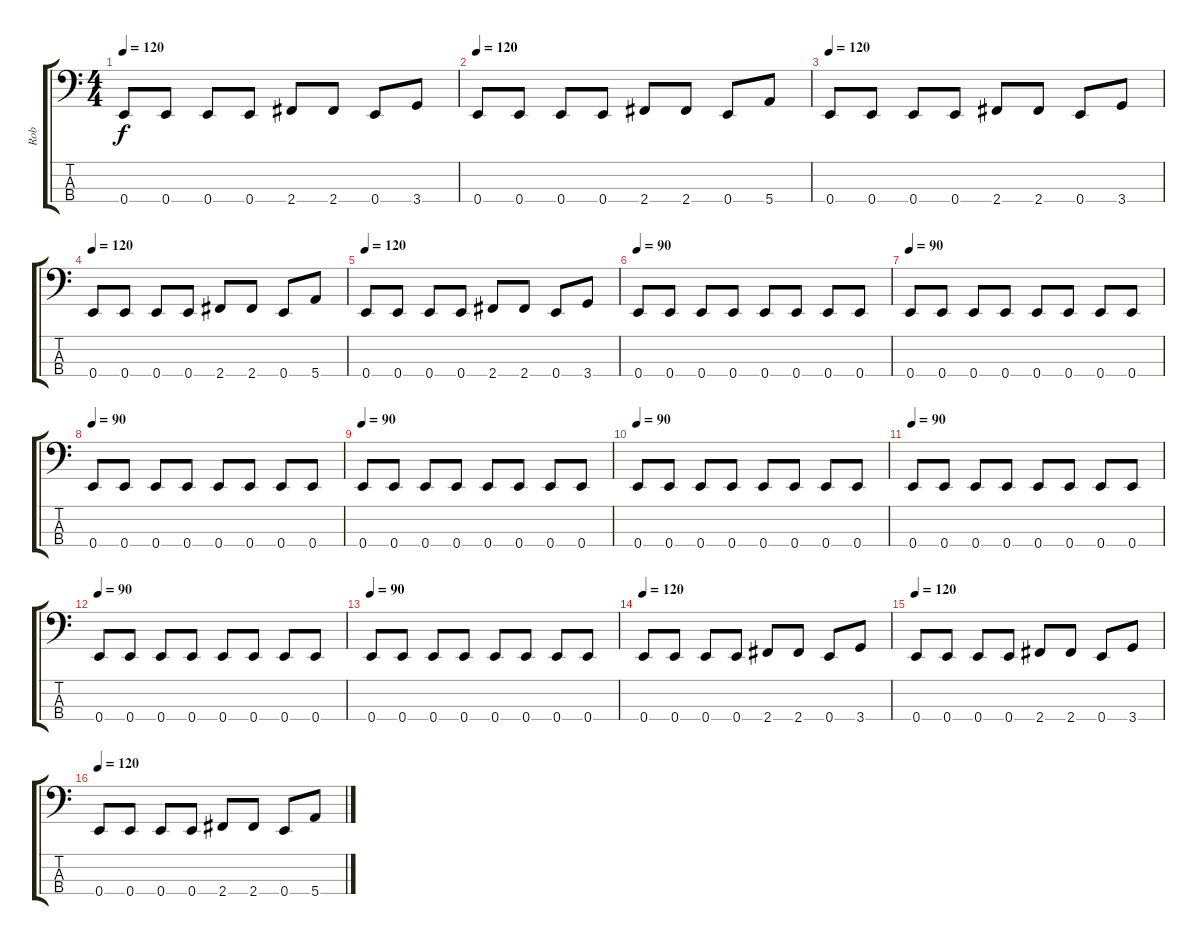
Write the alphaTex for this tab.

\track ("Rob" "Rob") {instrument electricbassfinger}
\staff {score tabs}
\tuning (G2 D2 A1 E1) {hide}
\ts (4 4)
\tempo 120
\clef f4
\ks c
0.4.8{dy f} 0.4.8 0.4.8 0.4.8 2.4.8 2.4.8 0.4.8 3.4.8 |
\tempo 120
0.4.8 0.4.8 0.4.8 0.4.8 2.4.8 2.4.8 0.4.8 5.4.8 |
\tempo 120
0.4.8 0.4.8 0.4.8 0.4.8 2.4.8 2.4.8 0.4.8 3.4.8 |
\tempo 120
0.4.8 0.4.8 0.4.8 0.4.8 2.4.8 2.4.8 0.4.8 5.4.8 |
\tempo 120
0.4.8 0.4.8 0.4.8 0.4.8 2.4.8 2.4.8 0.4.8 3.4.8 |
\tempo 90
0.4.8 0.4.8 0.4.8 0.4.8 0.4.8 0.4.8 0.4.8 0.4.8 |
\tempo 90
0.4.8 0.4.8 0.4.8 0.4.8 0.4.8 0.4.8 0.4.8 0.4.8 |
\tempo 90
0.4.8 0.4.8 0.4.8 0.4.8 0.4.8 0.4.8 0.4.8 0.4.8 |
\tempo 90
0.4.8 0.4.8 0.4.8 0.4.8 0.4.8 0.4.8 0.4.8 0.4.8 |
\tempo 90
0.4.8 0.4.8 0.4.8 0.4.8 0.4.8 0.4.8 0.4.8 0.4.8 |
\tempo 90
0.4.8 0.4.8 0.4.8 0.4.8 0.4.8 0.4.8 0.4.8 0.4.8 |
\tempo 90
0.4.8 0.4.8 0.4.8 0.4.8 0.4.8 0.4.8 0.4.8 0.4.8 |
\tempo 90
0.4.8 0.4.8 0.4.8 0.4.8 0.4.8 0.4.8 0.4.8 0.4.8 |
\tempo 120
0.4.8 0.4.8 0.4.8 0.4.8 2.4.8 2.4.8 0.4.8 3.4.8 |
\tempo 120
0.4.8 0.4.8 0.4.8 0.4.8 2.4.8 2.4.8 0.4.8 3.4.8 |
\tempo 120
0.4.8 0.4.8 0.4.8 0.4.8 2.4.8 2.4.8 0.4.8 5.4.8
